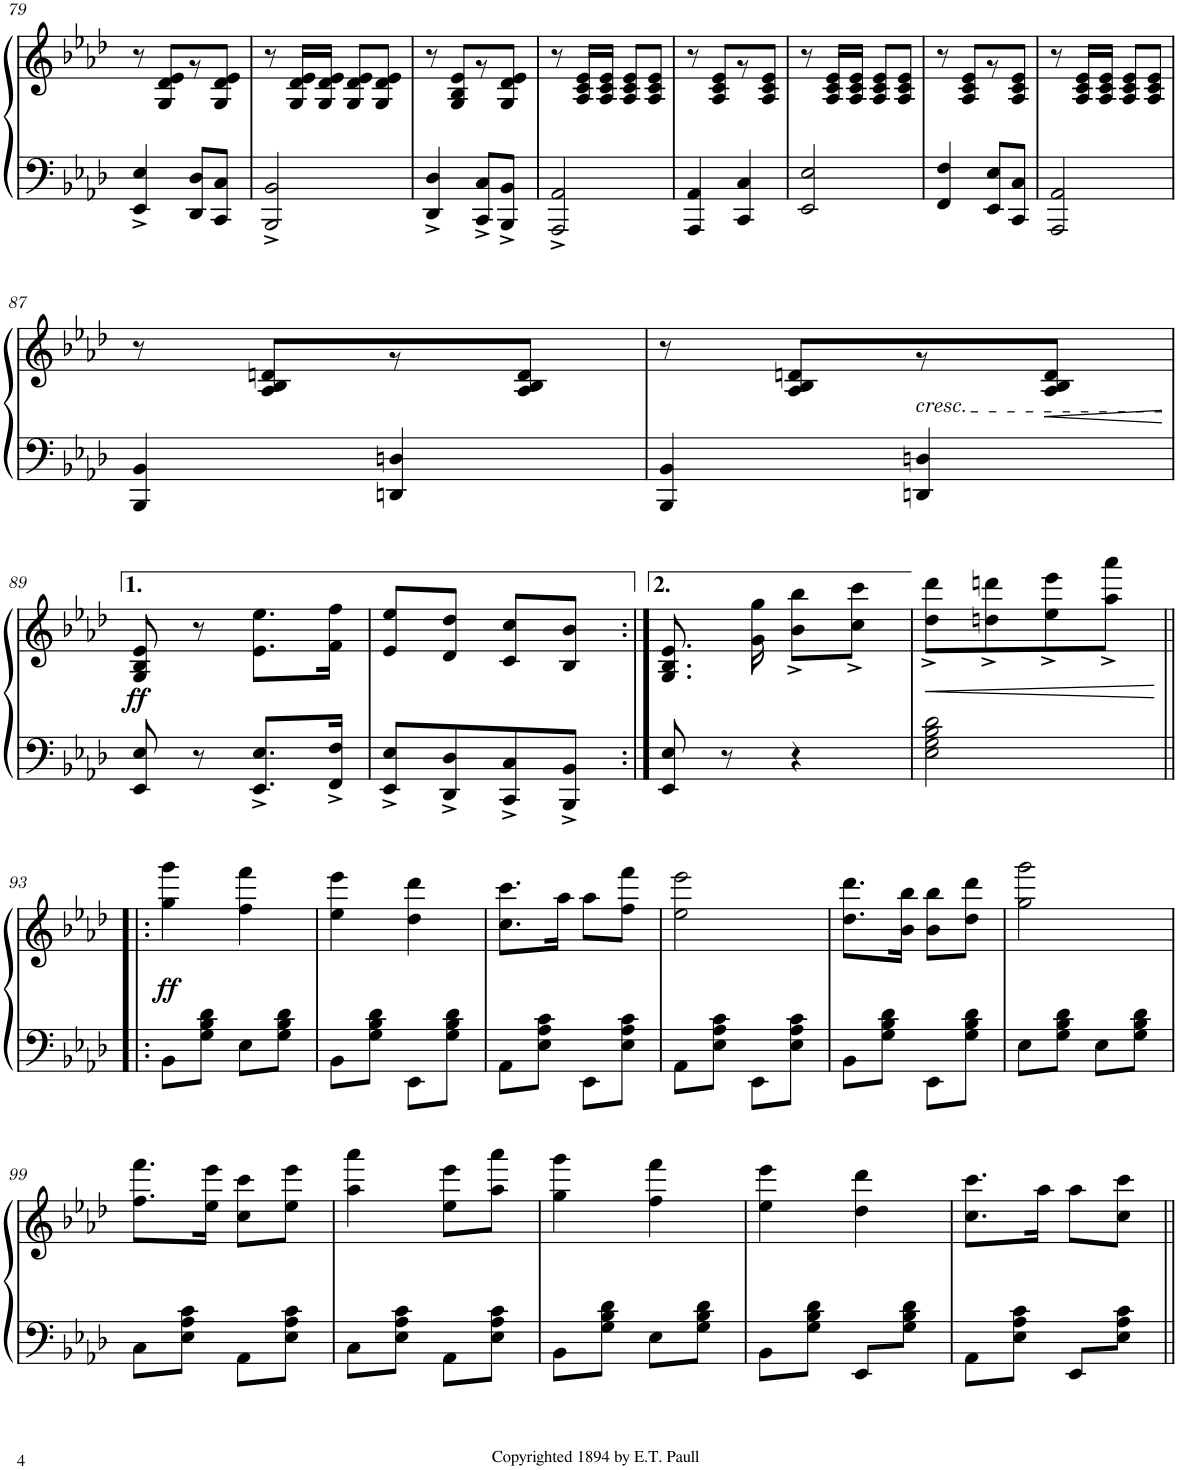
**kern	**kern	**dynam
*part1	*part1	*part1
*staff2	*staff1	*staff1/2
*I"Piano	*	*
*I'Pno.	*	*
!!LO:PB:g=z
*clefF4	*clefG2	*
*k[b-e-a-d-]	*k[b-e-a-d-]	*
*M2/4	*M2/4	*
=79	=79	=79
4EE-/^ 4E-/^	8r	.
.	8G/ 8d-/ 8e-/L	.
8DD-/ 8D-/L	8r	.
8CC/ 8C/J	8G/ 8d-/ 8e-/J	.
=80	=80	=80
2BBB-/^ 2BB-/^	8r	.
.	16G/ 16d-/ 16e-/LL	.
.	16G/ 16d-/ 16e-/JJ	.
.	8G/ 8d-/ 8e-/L	.
.	8G/ 8d-/ 8e-/J	.
=81	=81	=81
4DD-/^ 4D-/^	8r	.
.	8G/ 8B-/ 8e-/L	.
8CC/^ 8C/^L	8r	.
8BBB-/^ 8BB-/^J	8G/ 8d-/ 8e-/J	.
=82	=82	=82
2AAA-/^ 2AA-/^	8r	.
.	16A-/ 16c/ 16e-/LL	.
.	16A-/ 16c/ 16e-/JJ	.
.	8A-/ 8c/ 8e-/L	.
.	8A-/ 8c/ 8e-/J	.
=83	=83	=83
4AAA-/ 4AA-/	8r	.
.	8A-/ 8c/ 8e-/L	.
4CC/ 4C/	8r	.
.	8A-/ 8c/ 8e-/J	.
=84	=84	=84
2EE-/ 2E-/	8r	.
.	16A-/ 16c/ 16e-/LL	.
.	16A-/ 16c/ 16e-/JJ	.
.	8A-/ 8c/ 8e-/L	.
.	8A-/ 8c/ 8e-/J	.
=85	=85	=85
4FF/ 4F/	8r	.
.	8A-/ 8c/ 8e-/L	.
8EE-/ 8E-/L	8r	.
8CC/ 8C/J	8A-/ 8c/ 8e-/J	.
=86	=86	=86
2AAA-/ 2AA-/	8r	.
.	16A-/ 16c/ 16e-/LL	.
.	16A-/ 16c/ 16e-/JJ	.
.	8A-/ 8c/ 8e-/L	.
.	8A-/ 8c/ 8e-/J	.
!!LO:LB:g=z
=87	=87	=87
4BBB-/ 4BB-/	8r	.
.	8A-/ 8B-/ 8dn/L	.
4DDn/ 4Dn/	8r	.
.	8A-/ 8B-/ 8d/J	.
=88	=88	=88
4BBB-/ 4BB-/	8r	.
.	8A-/ 8B-/ 8dn/L	.
!	!LO:TX:b:i:t=cresc.	!
4DDn/ 4Dn/	8r	.
!	!	!LO:HP:b
.	8A-/ 8B-/ 8d/J	<
.	.	[
!!LO:LB:g=z
=89	=89	=89
!	!	!LO:DY:b
8EE-/ 8E-/	8G/ 8B-/ 8e-/	ff
8r	8r	.
8.EE-/^ 8.E-/^L	8.e-\ 8.ee-\L	.
16FF/^ 16F/^Jk	16f\ 16ff\Jk	.
=90	=90	=90
8EE-/^ 8E-/^L	8e-/ 8ee-/L	.
8DD-/^ 8D-/^	8d-/ 8dd-/J	.
8CC/^ 8C/^	8c/ 8cc/L	.
8BBB-/^ 8BB-/^J	8B-/ 8b-/J	.
=91:|!	=91:|!	=91:|!
8EE-/ 8E-/	8.G/ 8.B-/ 8.e-/	.
8r	.	.
.	16g\ 16gg\	.
4r	8b-\^< 8bb-\^<L	.
.	8cc\^< 8ccc\^<J	.
=92	=92	=92
!	!	!LO:HP:b
2E-\ 2G\ 2B-\ 2d-\	8dd-\^< 8ddd-\^<L	<
.	8ddn\^< 8dddn\^<	.
.	8ee-\^< 8eee-\^<	.
.	8aa-\^< 8aaa-\^<J	.
.	.	[
!!LO:LB:g=z
=93!|:	=93!|:	=93!|:
!	!	!LO:DY:b
8BB-\L	4gg\ 4ggg\	ff
8G\ 8B-\ 8d-\J	.	.
8E-\L	4ff\ 4fff\	.
8G\ 8B-\ 8d-\J	.	.
=94	=94	=94
8BB-\L	4ee-\ 4eee-\	.
8G\ 8B-\ 8d-\J	.	.
8EE-\L	4dd-\ 4ddd-\	.
8G\ 8B-\ 8d-\J	.	.
=95	=95	=95
8AA-\L	8.cc\ 8.ccc\L	.
8E-\ 8A-\ 8c\J	.	.
.	16aa-\Jk	.
8EE-\L	8aa-\L	.
8E-\ 8A-\ 8c\J	8ff\ 8fff\J	.
=96	=96	=96
8AA-\L	2ee-\ 2eee-\	.
8E-\ 8A-\ 8c\J	.	.
8EE-\L	.	.
8E-\ 8A-\ 8c\J	.	.
=97	=97	=97
8BB-\L	8.dd-\ 8.ddd-\L	.
8G\ 8B-\ 8d-\J	.	.
.	16b-\ 16bb-\Jk	.
8EE-\L	8b-\ 8bb-\L	.
8G\ 8B-\ 8d-\J	8dd-\ 8ddd-\J	.
=98	=98	=98
8E-\L	2gg\ 2ggg\	.
8G\ 8B-\ 8d-\J	.	.
8E-\L	.	.
8G\ 8B-\ 8d-\J	.	.
!!LO:LB:g=z
=99	=99	=99
8C\L	8.ff\ 8.fff\L	.
8E-\ 8A-\ 8c\J	.	.
.	16ee-\ 16eee-\Jk	.
8AA-\L	8cc\ 8ccc\L	.
8E-\ 8A-\ 8c\J	8ee-\ 8eee-\J	.
=100	=100	=100
8C\L	4aa-\ 4aaa-\	.
8E-\ 8A-\ 8c\J	.	.
8AA-\L	8ee-\ 8eee-\L	.
8E-\ 8A-\ 8c\J	8aa-\ 8aaa-\J	.
=101	=101	=101
8BB-\L	4gg\ 4ggg\	.
8G\ 8B-\ 8d-\J	.	.
8E-\L	4ff\ 4fff\	.
8G\ 8B-\ 8d-\J	.	.
=102	=102	=102
8BB-\L	4ee-\ 4eee-\	.
8G\ 8B-\ 8d-\J	.	.
8EE-/L	4dd-\ 4ddd-\	.
8G\ 8B-\ 8d-\J	.	.
=103	=103	=103
8AA-\L	8.cc\ 8.ccc\L	.
8E-\ 8A-\ 8c\J	.	.
.	16aa-\Jk	.
8EE-/L	8aa-\L	.
8E-\ 8A-\ 8c\J	8cc\ 8ccc\J	.
=||	=||	=||
*-	*-	*-
